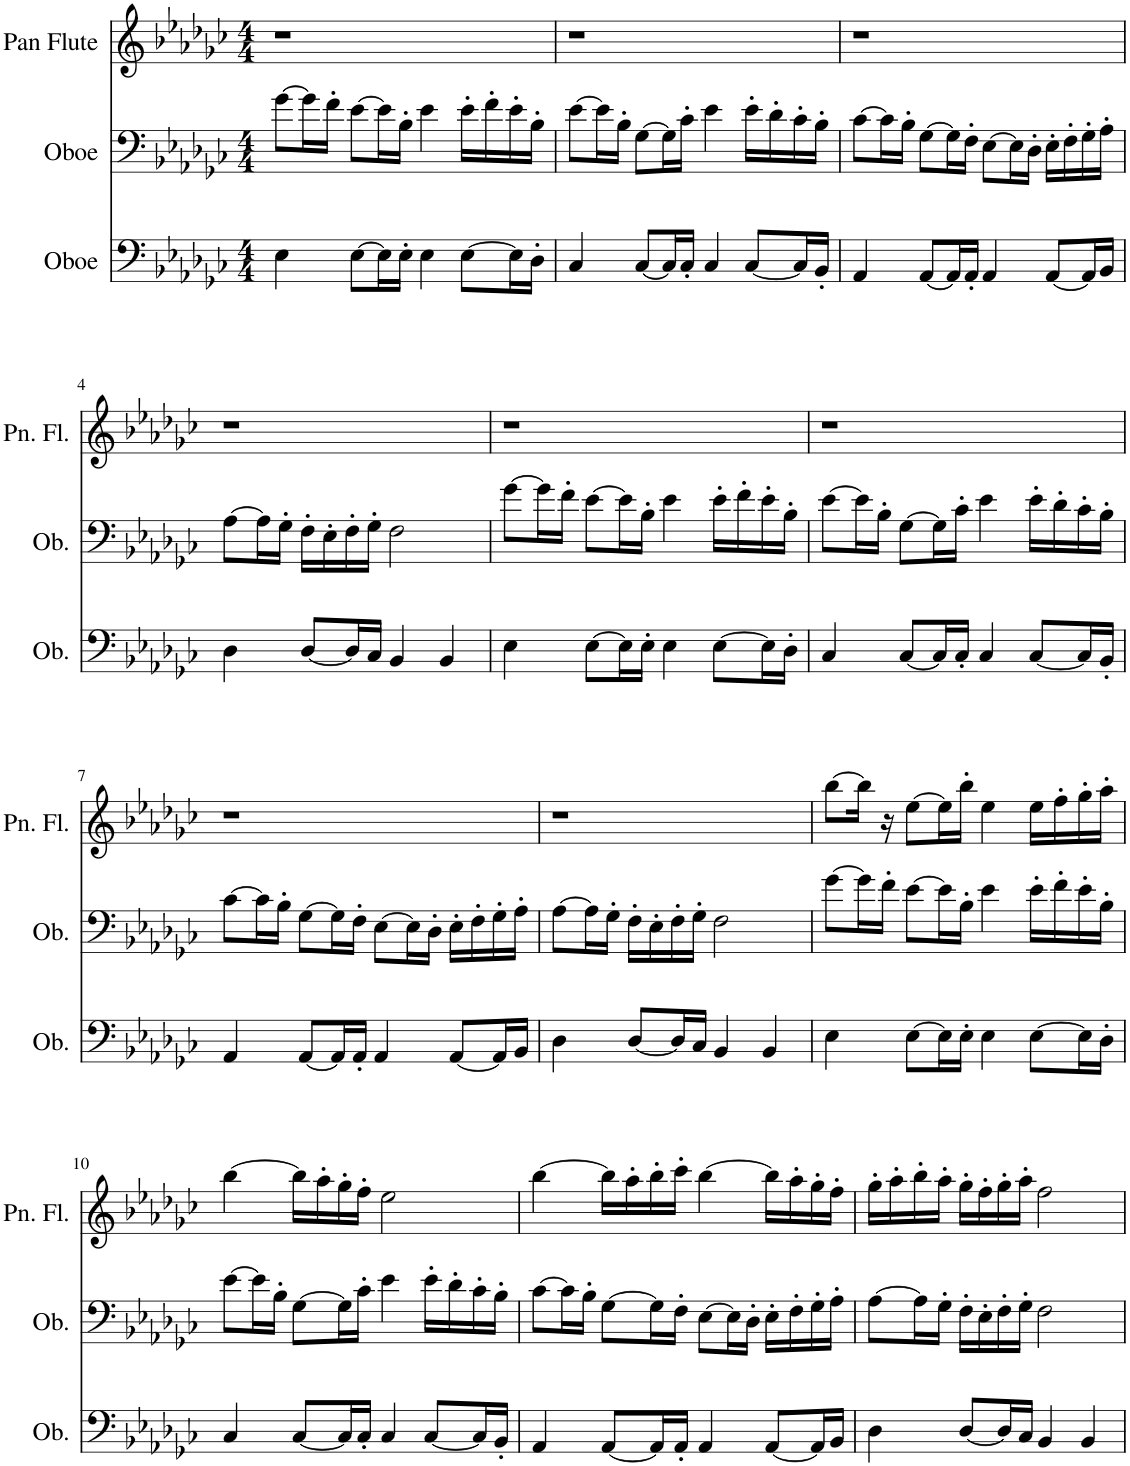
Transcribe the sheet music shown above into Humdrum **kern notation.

**kern	**kern	**kern
*part3	*part2	*part1
*staff3	*staff2	*staff1
*I"Oboe	*I"Oboe	*I"Pan Flute
*I'Ob.	*I'Ob.	*I'Pn. Fl.
*clefF4	*clefF4	*clefG2
*k[b-e-a-d-g-c-]	*k[b-e-a-d-g-c-]	*k[b-e-a-d-g-c-]
*M4/4	*M4/4	*M4/4
=1	=1	=1
4E-\	[8g-\L	1r
.	16g-\L]	.
.	16f'\JJ	.
[8E-\L	[8e-\L	.
16E-\L]	16e-\L]	.
16E-'\JJ	16B-'\JJ	.
4E-\	4e-\	.
[8E-\L	16e-'\LL	.
.	16f'\	.
16E-\L]	16e-'\	.
16D-'\JJ	16B-'\JJ	.
=2	=2	=2
4C-/	[8e-\L	1r
.	16e-\L]	.
.	16B-'\JJ	.
[8C-/L	[8G-\L	.
16C-/L]	16G-\L]	.
16C-'/JJ	16c-'\JJ	.
4C-/	4e-\	.
[8C-/L	16e-'\LL	.
.	16d-'\	.
16C-/L]	16c-'\	.
16BB-'/JJ	16B-'\JJ	.
=3	=3	=3
4AA-/	[8c-\L	1r
.	16c-\L]	.
.	16B-'\JJ	.
[8AA-/L	[8G-\L	.
16AA-/L]	16G-\L]	.
16AA-'/JJ	16F'\JJ	.
4AA-/	[8E-\L	.
.	16E-\L]	.
.	16D-'\JJ	.
[8AA-/L	16E-'\LL	.
.	16F'\	.
16AA-/L]	16G-'\	.
16BB-/JJ	16A-'\JJ	.
!!LO:LB:g=z
=4	=4	=4
4D-\	[8A-\L	1r
.	16A-\L]	.
.	16G-'\JJ	.
[8D-/L	16F'\LL	.
.	16E-'\	.
16D-/L]	16F'\	.
16C-/JJ	16G-'\JJ	.
4BB-/	2F\	.
4BB-/	.	.
=5	=5	=5
4E-\	[8g-\L	1r
.	16g-\L]	.
.	16f'\JJ	.
[8E-\L	[8e-\L	.
16E-\L]	16e-\L]	.
16E-'\JJ	16B-'\JJ	.
4E-\	4e-\	.
[8E-\L	16e-'\LL	.
.	16f'\	.
16E-\L]	16e-'\	.
16D-'\JJ	16B-'\JJ	.
=6	=6	=6
4C-/	[8e-\L	1r
.	16e-\L]	.
.	16B-'\JJ	.
[8C-/L	[8G-\L	.
16C-/L]	16G-\L]	.
16C-'/JJ	16c-'\JJ	.
4C-/	4e-\	.
[8C-/L	16e-'\LL	.
.	16d-'\	.
16C-/L]	16c-'\	.
16BB-'/JJ	16B-'\JJ	.
!!LO:LB:g=z
=7	=7	=7
4AA-/	[8c-\L	1r
.	16c-\L]	.
.	16B-'\JJ	.
[8AA-/L	[8G-\L	.
16AA-/L]	16G-\L]	.
16AA-'/JJ	16F'\JJ	.
4AA-/	[8E-\L	.
.	16E-\L]	.
.	16D-'\JJ	.
[8AA-/L	16E-'\LL	.
.	16F'\	.
16AA-/L]	16G-'\	.
16BB-/JJ	16A-'\JJ	.
=8	=8	=8
4D-\	[8A-\L	1r
.	16A-\L]	.
.	16G-'\JJ	.
[8D-/L	16F'\LL	.
.	16E-'\	.
16D-/L]	16F'\	.
16C-/JJ	16G-'\JJ	.
4BB-/	2F\	.
4BB-/	.	.
=9	=9	=9
4E-\	[8g-\L	[8bb-\L
.	16g-\L]	16bb-\Jk]
.	16f'\JJ	16r
[8E-\L	[8e-\L	[8ee-\L
16E-\L]	16e-\L]	16ee-\L]
16E-'\JJ	16B-'\JJ	16bb-'\JJ
4E-\	4e-\	4ee-\
[8E-\L	16e-'\LL	16ee-\LL
.	16f'\	16ff'\
16E-\L]	16e-'\	16gg-'\
16D-'\JJ	16B-'\JJ	16aa-'\JJ
!!LO:LB:g=z
=10	=10	=10
4C-/	[8e-\L	[4bb-\
.	16e-\L]	.
.	16B-'\JJ	.
[8C-/L	[8G-\L	16bb-\LL]
.	.	16aa-'\
16C-/L]	16G-\L]	16gg-'\
16C-'/JJ	16c-'\JJ	16ff'\JJ
4C-/	4e-\	2ee-\
[8C-/L	16e-'\LL	.
.	16d-'\	.
16C-/L]	16c-'\	.
16BB-'/JJ	16B-'\JJ	.
=11	=11	=11
4AA-/	[8c-\L	[4bb-\
.	16c-\L]	.
.	16B-'\JJ	.
[8AA-/L	[8G-\L	16bb-\LL]
.	.	16aa-'\
16AA-/L]	16G-\L]	16bb-'\
16AA-'/JJ	16F'\JJ	16ccc-'\JJ
4AA-/	[8E-\L	[4bb-\
.	16E-\L]	.
.	16D-'\JJ	.
[8AA-/L	16E-'\LL	16bb-\LL]
.	16F'\	16aa-'\
16AA-/L]	16G-'\	16gg-'\
16BB-/JJ	16A-'\JJ	16ff'\JJ
=12	=12	=12
4D-\	[8A-\L	16gg-'\LL
.	.	16aa-'\
.	16A-\L]	16bb-'\
.	16G-'\JJ	16aa-'\JJ
[8D-/L	16F'\LL	16gg-'\LL
.	16E-'\	16ff'\
16D-/L]	16F'\	16gg-'\
16C-/JJ	16G-'\JJ	16aa-'\JJ
4BB-/	2F\	2ff\
4BB-/	.	.
=	=	=
*-	*-	*-
